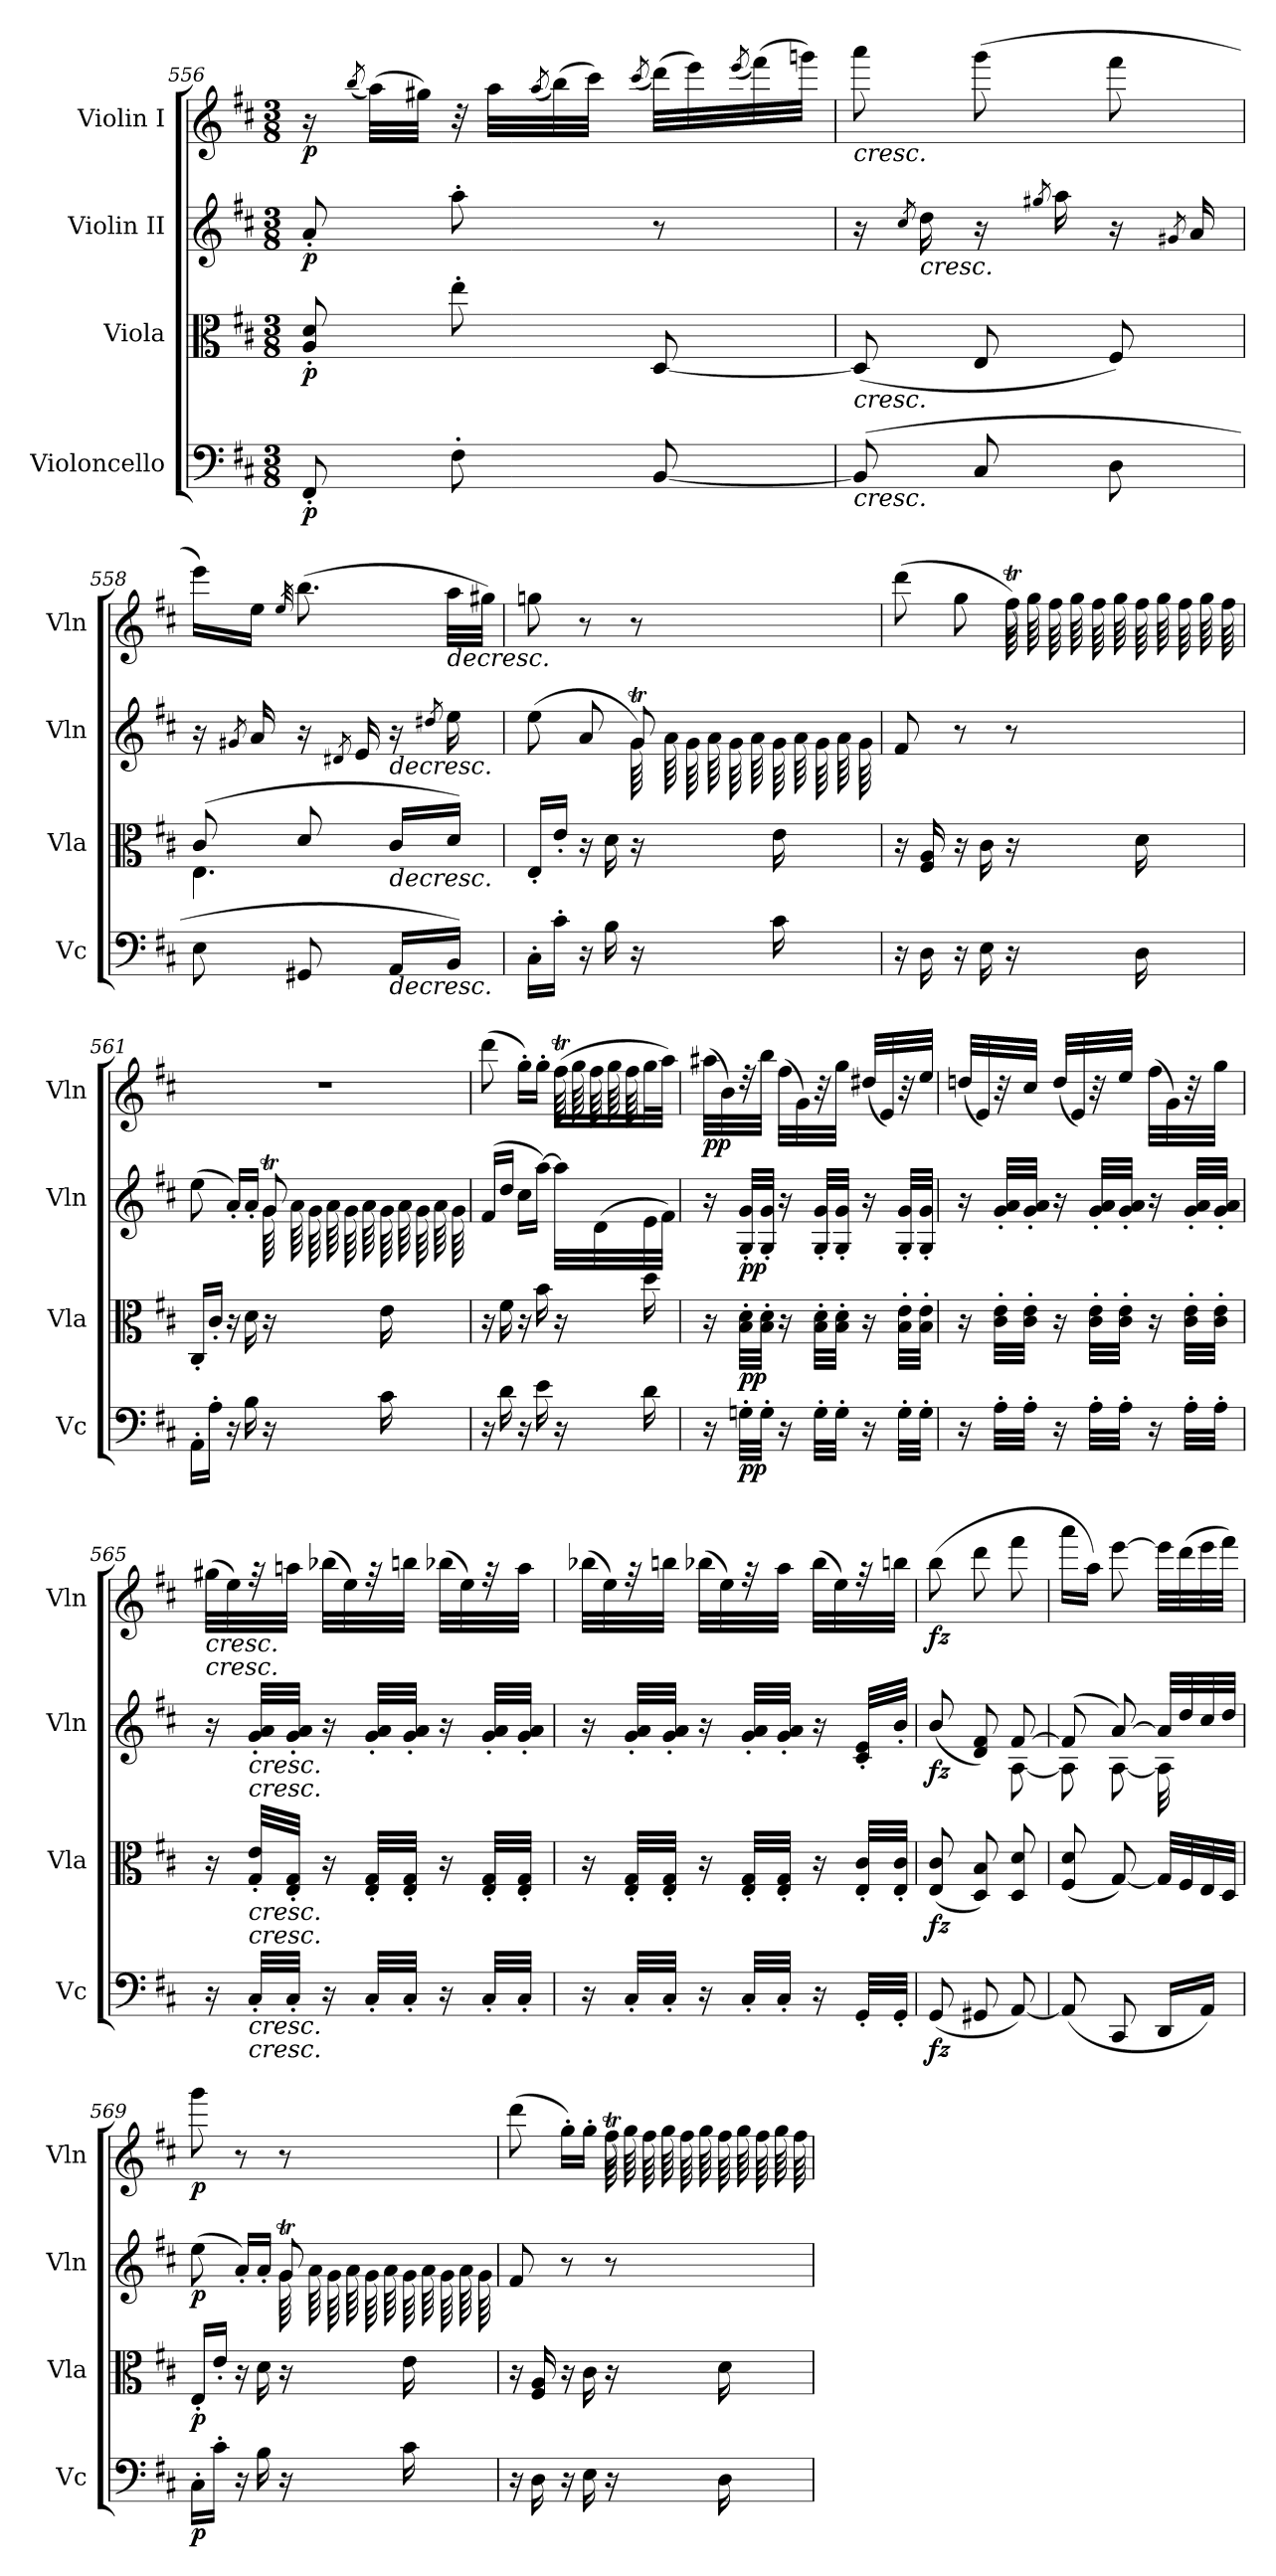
**kern	**dynam	**kern	**dynam	**kern	**dynam	**kern	**dynam
*part4	*part4	*part3	*part3	*part2	*part2	*part1	*part1
*staff4	*staff4	*staff3	*staff3	*staff2	*staff2	*staff1	*staff1
*I"Violoncello	*	*I"Viola	*	*I"Violin II	*	*I"Violin I	*
*I'Vc	*	*I'Vla	*	*I'Vln	*	*I'Vln	*
*clefF4	*	*clefC3	*	*clefG2	*	*clefG2	*
*k[f#c#]	*	*k[f#c#]	*	*k[f#c#]	*	*k[f#c#]	*
*M3/8	*	*M3/8	*	*M3/8	*	*M3/8	*
=556	=556	=556	=556	=556	=556	=556	=556
!	!LO:DY:b	!	!LO:DY:b	!	!LO:DY:b	!	!LO:DY:b
8FF#'/	p	8A/' 8d/'	p	8a'/	p	16r	p
.	.	.	.	.	.	(<8qbb/	.
.	.	.	.	.	.	(>32aa\LLL)	.
.	.	.	.	.	.	32gg#X\JJJ)	.
8F#'\	.	8ee'\	.	8aa'\	.	32r	.
.	.	.	.	.	.	32aa\LLL	.
.	.	.	.	.	.	(<8qaa/	.
.	.	.	.	.	.	(>32bb\)	.
.	.	.	.	.	.	32ccc#\JJJ)	.
.	.	.	.	.	.	(<8qccc#/	.
[8BB/	.	[8D/	.	8r	.	(>32ddd\LLL)	.
.	.	.	.	.	.	32eee\)	.
.	.	.	.	.	.	(<8qeee/	.
.	.	.	.	.	.	(>32fff#\)	.
.	.	.	.	.	.	32gggn\JJJ)	.
=557	=557	=557	=557	=557	=557	=557	=557
!	!	!	!	!	!	!LO:TX:b:i:t=cresc.	!
!	!	!LO:TX:b:i:t=cresc.	!	!	!	!	!
!LO:TX:b:i:t=cresc.	!	!	!	!	!	!	!
(>8BB/]	.	(<8D/]	.	16r	.	8aaa\	.
.	.	.	.	8qcc#/	.	.	.
!	!	!	!	!LO:TX:b:i:t=cresc.	!	!	!
.	.	.	.	16dd\	.	.	.
8C#/	.	8E/	.	16r	.	(>8ggg\	.
.	.	.	.	8qgg#X/	.	.	.
.	.	.	.	16aa\	.	.	.
8D\	.	8F#/)	.	16r	.	8fff#\	.
.	.	.	.	8qg#X/	.	.	.
.	.	.	.	16a/	.	.	.
=558	=558	=558	=558	=558	=558	=558	=558
*	*	*^	*	*	*	*	*
8E\	.	(>8c#/	4.E\	.	16r	.	16eee\LL)	.
.	.	.	.	.	8qg#X/	.	.	.
.	.	.	.	.	16a/	.	16ee\JJ	.
.	.	.	.	.	.	.	32qee/	.
8GG#X/	.	8d/	.	.	16r	.	(>8.bb\	.
.	.	.	.	.	8qd#X/	.	.	.
.	.	.	.	.	16e/	.	.	.
!	!LO:HP:b	!	!	!LO:HP:b	!	!LO:HP:b	!	!
16AA/LL	>	16c#/LL	.	>	16r	>	.	.
.	.	.	.	.	8qdd#X/	.	.	.
!	!	!	!	!	!	!	!	!LO:HP:b
16BB/JJ)	.	16d/JJ)	.	.	16ee\	.	32aa\LLL	>
.	.	.	.	.	.	.	32gg#X\JJJ)	.
*	*	*v	*v	*	*	*	*	*
=559	=559	=559	=559	=559	=559	=559	=559
*	*	*	*	*^	*	*	*
16C#'\LL	.	16E'/LL	.	(>8ee\	4ryy	.	8ggn\	.
16c#'\JJ	.	16e'/JJ	.	.	.	.	.	.
16r	.	16r	.	8a/	.	.	8r	.
16B\	.	16d\	.	.	.	.	.	.
*	*	*	*	*	*Xtuplet	*	*	*
16r	.	16r	.	8gT/)	96g	.	8r	.
.	.	.	.	.	96a	.	.	.
.	.	.	.	.	96g	.	.	.
.	.	.	.	.	96a	.	.	.
.	.	.	.	.	96g	.	.	.
.	.	.	.	.	96a	.	.	.
16c#\	.	16e\	.	.	96g	.	.	.
.	.	.	.	.	96a	.	.	.
.	.	.	.	.	96g	.	.	.
.	.	.	.	.	64a	.	.	.
.	.	.	.	.	64g	.	.	.
*	*	*	*	*v	*v	*	*	*
=560	=560	=560	=560	=560	=560	=560	=560
*	*	*	*	*	*	*^	*
16r	.	16r	.	8f#/	.	(>8ddd\	4ryy	.
16D\	.	16F#/ 16A/	.	.	.	.	.	.
16r	.	16r	.	8r	.	8gg\	.	.
16E\	.	16c#\	.	.	.	.	.	.
*	*	*	*	*	*	*	*Xtuplet	*
16r	.	16r	.	8r	.	8ff#t\)	96ff#	.
.	.	.	.	.	.	.	96gg	.
.	.	.	.	.	.	.	96ff#	.
.	.	.	.	.	.	.	96gg	.
.	.	.	.	.	.	.	96ff#	.
.	.	.	.	.	.	.	96gg	.
16D\	.	16d\	.	.	.	.	96ff#	.
.	.	.	.	.	.	.	96gg	.
.	.	.	.	.	.	.	96ff#	.
.	.	.	.	.	.	.	64gg	.
.	.	.	.	.	.	.	64ff#	.
*	*	*	*	*	*	*v	*v	*
=561	=561	=561	=561	=561	=561	=561	=561
*	*	*	*	*^	*	*	*
16AA'\LL	.	16C#'/LL	.	(>8ee\	4ryy	.	4.r	.
16A'\JJ	.	16c#'/JJ	.	.	.	.	.	.
16r	.	16r	.	16a'/LL)	.	.	.	.
16B\	.	16d\	.	16a'/JJ	.	.	.	.
16r	.	16r	.	8gT/	96g	.	.	.
.	.	.	.	.	96a	.	.	.
.	.	.	.	.	96g	.	.	.
.	.	.	.	.	96a	.	.	.
.	.	.	.	.	96g	.	.	.
.	.	.	.	.	96a	.	.	.
16c#\	.	16e\	.	.	96g	.	.	.
.	.	.	.	.	96a	.	.	.
.	.	.	.	.	96g	.	.	.
.	.	.	.	.	64a	.	.	.
.	.	.	.	.	64g	.	.	.
*	*	*	*	*v	*v	*	*	*
=562	=562	=562	=562	=562	=562	=562	=562
*	*	*	*	*	*	*^	*
16r	.	16r	.	(>16f#/LL	.	(>8ddd\	4ryy	.
16d\	.	16f#\	.	16dd/JJ	.	.	.	.
16r	.	16r	.	16cc#\LL	.	16gg'\LL)	.	.
16e\	.	16b\	.	[16aa\JJ)	.	16gg'\JJ	.	.
16r	.	16r	.	32aa\LLL]	.	(>16ff#t\LL	80ff#	.
.	.	.	.	.	.	.	80gg	.
.	.	.	.	.	.	.	80ff#	.
.	.	.	.	(>32d\	.	.	.	.
.	.	.	.	.	.	.	80gg	.
.	.	.	.	.	.	.	80ff#	.
16d\	.	16dd\	.	32e\	.	32gg\L	16ryy	.
.	.	.	.	32f#\JJJ)	.	32aa\JJJ)	.	.
*	*	*	*	*	*	*v	*v	*
=563	=563	=563	=563	=563	=563	=563	=563
!	!	!	!	!	!	!	!LO:DY:b
16r	.	16r	.	16r	.	(>32aa#X\LLL	pp
.	.	.	.	.	.	32b\)	.
!	!LO:DY:b	!	!LO:DY:b	!	!LO:DY:b	!	!
32Gn'\LLL	pp	32B\' 32d\'LLL	pp	32G/' 32g/'LLL	pp	32r	.
32G'\JJJ	.	32B\' 32d\'JJJ	.	32G/' 32g/'JJJ	.	32bb\JJJ	.
16r	.	16r	.	16r	.	(>32ff#\LLL	.
.	.	.	.	.	.	32g\)	.
32G'\LLL	.	32B\' 32d\'LLL	.	32G/' 32g/'LLL	.	32r	.
32G'\JJJ	.	32B\' 32d\'JJJ	.	32G/' 32g/'JJJ	.	32gg\JJJ	.
16r	.	16r	.	16r	.	(<32dd#X/LLL	.
.	.	.	.	.	.	32e/)	.
32G'\LLL	.	32B\' 32e\'LLL	.	32G/' 32g/'LLL	.	32r	.
32G'\JJJ	.	32B\' 32e\'JJJ	.	32G/' 32g/'JJJ	.	32ee/JJJ	.
=564	=564	=564	=564	=564	=564	=564	=564
16r	.	16r	.	16r	.	(<32ddn/LLL	.
.	.	.	.	.	.	32e/)	.
32A'\LLL	.	32c#\' 32e\'LLL	.	32g/' 32a/'LLL	.	32r	.
32A'\JJJ	.	32c#\' 32e\'JJJ	.	32g/' 32a/'JJJ	.	32cc#/JJJ	.
16r	.	16r	.	16r	.	(<32dd/LLL	.
.	.	.	.	.	.	32e/)	.
32A'\LLL	.	32c#\' 32e\'LLL	.	32g/' 32a/'LLL	.	32r	.
32A'\JJJ	.	32c#\' 32e\'JJJ	.	32g/' 32a/'JJJ	.	32ee/JJJ	.
16r	.	16r	.	16r	.	(>32ff#\LLL	.
.	.	.	.	.	.	32g\)	.
32A'\LLL	.	32c#\' 32e\'LLL	.	32g/' 32a/'LLL	.	32r	.
32A'\JJJ	.	32c#\' 32e\'JJJ	.	32g/' 32a/'JJJ	.	32gg\JJJ	.
=565	=565	=565	=565	=565	=565	=565	=565
!	!	!	!	!	!	!LO:TX:b:i:t=cresc.	!
!	!	!	!	!	!	!	!LO:HP:b
16r	.	16r	.	16r	.	(>32gg#X\LLL	<
.	.	.	.	.	.	32ee\)	.
!	!	!	!	!LO:TX:b:i:t=cresc.	!	!	!
!	!	!LO:TX:b:i:t=cresc.	!	!	!	!	!
!LO:TX:b:i:t=cresc.	!	!	!	!	!	!	!
!	!LO:HP:b	!	!LO:HP:b	!	!LO:HP:b	!	!
32C#'/LLL	<	32G/' 32e/'LLL	<	32g/' 32a/'LLL	<	32r	.
32C#'/JJJ	.	32E/' 32G/'JJJ	.	32g/' 32a/'JJJ	.	32aan\JJJ	.
16r	.	16r	.	16r	.	(>32bb-X\LLL	.
.	.	.	.	.	.	32ee\)	.
32C#'/LLL	.	32E/' 32G/'LLL	.	32g/' 32a/'LLL	.	32r	.
32C#'/JJJ	.	32E/' 32G/'JJJ	.	32g/' 32a/'JJJ	.	32bbn\JJJ	.
16r	.	16r	.	16r	.	(>32bb-X\LLL	.
.	.	.	.	.	.	32ee\)	.
32C#'/LLL	.	32E/' 32G/'LLL	.	32g/' 32a/'LLL	.	32r	.
32C#'/JJJ	.	32E/' 32G/'JJJ	.	32g/' 32a/'JJJ	.	32aa\JJJ	.
=566	=566	=566	=566	=566	=566	=566	=566
16r	.	16r	.	16r	.	(>32bb-X\LLL	.
.	.	.	.	.	.	32ee\)	.
32C#'/LLL	.	32E/' 32G/'LLL	.	32g/' 32a/'LLL	.	32r	.
32C#'/JJJ	.	32E/' 32G/'JJJ	.	32g/' 32a/'JJJ	.	32bbn\JJJ	.
16r	.	16r	.	16r	.	(>32bb-X\LLL	.
.	.	.	.	.	.	32ee\)	.
32C#'/LLL	.	32E/' 32G/'LLL	.	32g/' 32a/'LLL	.	32r	.
32C#'/JJJ	.	32E/' 32G/'JJJ	.	32g/' 32a/'JJJ	.	32aa\JJJ	.
16r	.	16r	.	16r	.	(>32bb-\LLL	.
.	.	.	.	.	.	32ee\)	.
32GG'/LLL	.	32E/' 32c#/'LLL	.	32c#/' 32e/'LLL	.	32r	.
32GG'/JJJ	.	32E/' 32c#/'JJJ	.	32b'/JJJ	.	32bbn\JJJ	.
.	]	.	]	.	]	.	]
=567	=567	=567	=567	=567	=567	=567	=567
*	*	*	*	*^	*	*	*
!	!LO:DY:b	!	!LO:DY:b	!	!	!LO:DY:b	!	!LO:DY:b
(<8GG/	fz	(<8E/ 8c#/	fz	(<8b/	4ryy	fz	(>8bb\	fz
8GG#X/	.	8D/ 8B/)	.	8d/ 8f#/)	.	.	8ddd\	.
[8AA/)	.	8D/ 8d/	.	[8f#/	[8A\	.	8fff#\	.
=568	=568	=568	=568	=568	=568	=568	=568	=568
(<8AA/]	.	(<8F#/ 8d/	.	(>8f#/]	8A\]	.	16aaa\LL	.
.	.	.	.	.	.	.	16aa\JJ)	.
8CC#/	.	[8G/)	.	[8a/)	[8A\	.	[8eee\	.
16DD/LL	.	32G/LLL]	.	32a/LLL]	32A\]	.	32eee\LLL]	.
.	.	32F#/	.	32dd/	16.ryy	.	(>32ddd\	.
16AA/JJ)	.	32E/	.	32cc#/	.	.	32eee\	.
.	.	32D/JJJ	.	32dd/JJJ	.	.	32fff#\JJJ)	.
*	*	*	*	*v	*v	*	*	*
.	[	.	[	.	[	.	[
=569	=569	=569	=569	=569	=569	=569	=569
*	*	*	*	*^	*	*	*
!	!LO:DY:b	!	!LO:DY:b	!	!	!LO:DY:b	!	!LO:DY:b
16C#'\LL	p	16E'/LL	p	(>8ee\	4ryy	p	8ggg\	p
16c#'\JJ	.	16e'/JJ	.	.	.	.	.	.
16r	.	16r	.	16a'/LL)	.	.	8r	.
16B\	.	16d\	.	16a'/JJ	.	.	.	.
16r	.	16r	.	8gT/	96g	.	8r	.
.	.	.	.	.	96a	.	.	.
.	.	.	.	.	96g	.	.	.
.	.	.	.	.	96a	.	.	.
.	.	.	.	.	96g	.	.	.
.	.	.	.	.	96a	.	.	.
16c#\	.	16e\	.	.	96g	.	.	.
.	.	.	.	.	96a	.	.	.
.	.	.	.	.	96g	.	.	.
.	.	.	.	.	64a	.	.	.
.	.	.	.	.	64g	.	.	.
*	*	*	*	*v	*v	*	*	*
=570	=570	=570	=570	=570	=570	=570	=570
*	*	*	*	*	*	*^	*
16r	.	16r	.	8f#/	.	(>8ddd\	4ryy	.
16D\	.	16F#/ 16A/	.	.	.	.	.	.
16r	.	16r	.	8r	.	16gg'\LL)	.	.
16E\	.	16c#\	.	.	.	16gg'\JJ	.	.
16r	.	16r	.	8r	.	8ff#t\	96ff#	.
.	.	.	.	.	.	.	96gg	.
.	.	.	.	.	.	.	96ff#	.
.	.	.	.	.	.	.	96gg	.
.	.	.	.	.	.	.	96ff#	.
.	.	.	.	.	.	.	96gg	.
16D\	.	16d\	.	.	.	.	96ff#	.
.	.	.	.	.	.	.	96gg	.
.	.	.	.	.	.	.	96ff#	.
.	.	.	.	.	.	.	64gg	.
.	.	.	.	.	.	.	64ff#	.
*	*	*	*	*	*	*v	*v	*
=	=	=	=	=	=	=	=
*-	*-	*-	*-	*-	*-	*-	*-
